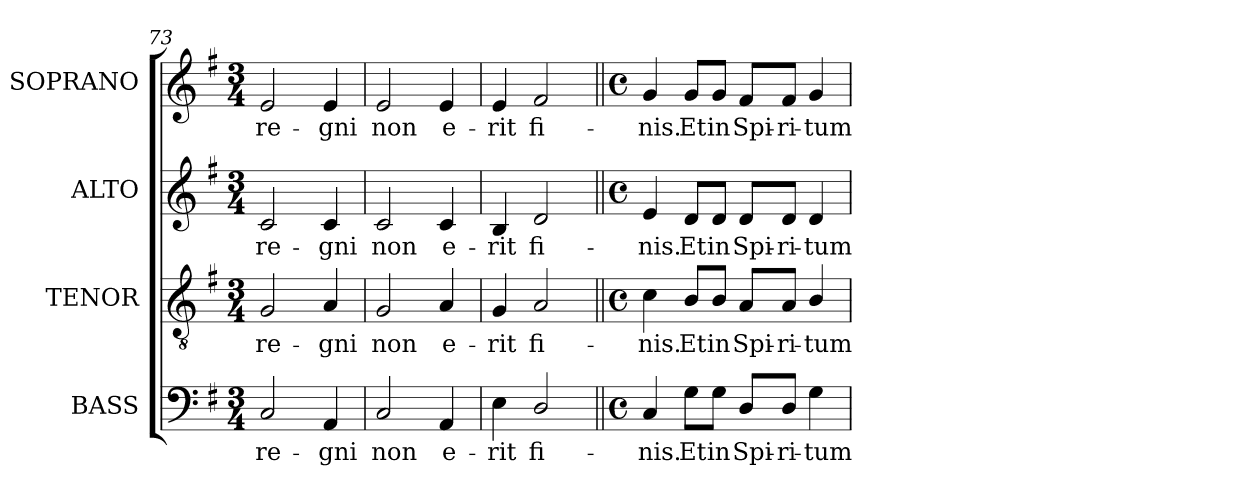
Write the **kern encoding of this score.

**kern	**text	**kern	**text	**kern	**text	**kern	**text
*part4	*part4	*part3	*part3	*part2	*part2	*part1	*part1
*staff4	*staff4	*staff3	*staff3	*staff2	*staff2	*staff1	*staff1
*I"BASS	*	*I"TENOR	*	*I"ALTO	*	*I"SOPRANO	*
*I'B.	*	*I'T.	*	*I'A.	*	*I'S.	*
*clefF4	*	*clefGv2	*	*clefG2	*	*clefG2	*
*	*	*ITrd7c12	*	*	*	*	*
*k[f#]	*	*k[f#]	*	*k[f#]	*	*k[f#]	*
*G:	*	*G:	*	*G:	*	*G:	*
*M3/4	*	*M3/4	*	*M3/4	*	*M3/4	*
=73	=73	=73	=73	=73	=73	=73	=73
!	!LO:LY:b:color=#000000	!	!	!	!	!	!
!	!	!	!LO:LY:b:color=#000000	!	!	!	!
!	!	!	!	!	!LO:LY:b:color=#000000	!	!
!	!	!	!	!	!	!	!LO:LY:b:color=#000000
2Ci/	re-	2GGi/	re-	2ci/	re-	2ei/	re-
!	!LO:LY:b:color=#000000	!	!	!	!	!	!
!	!	!	!LO:LY:b:color=#000000	!	!	!	!
!	!	!	!	!	!LO:LY:b:color=#000000	!	!
!	!	!	!	!	!	!	!LO:LY:b:color=#000000
4AAi/	-gni	4AAi/	-gni	4ci/	-gni	4ei/	-gni
!!LO:LB:g=z
=74	=74	=74	=74	=74	=74	=74	=74
!	!LO:LY:b:color=#000000	!	!	!	!	!	!
!	!	!	!LO:LY:b:color=#000000	!	!	!	!
!	!	!	!	!	!LO:LY:b:color=#000000	!	!
!	!	!	!	!	!	!	!LO:LY:b:color=#000000
2Ci/	non	2GGi/	non	2ci/	non	2ei/	non
!	!LO:LY:b:color=#000000	!	!	!	!	!	!
!	!	!	!LO:LY:b:color=#000000	!	!	!	!
!	!	!	!	!	!LO:LY:b:color=#000000	!	!
!	!	!	!	!	!	!	!LO:LY:b:color=#000000
4AAi/	e-	4AAi/	e-	4ci/	e-	4ei/	e-
=75	=75	=75	=75	=75	=75	=75	=75
!	!LO:LY:b:color=#000000	!	!	!	!	!	!
!	!	!	!LO:LY:b:color=#000000	!	!	!	!
!	!	!	!	!	!LO:LY:b:color=#000000	!	!
!	!	!	!	!	!	!	!LO:LY:b:color=#000000
4Ei\	-rit	4GGi/	-rit	4Bi/	-rit	4ei/	-rit
!	!LO:LY:b:color=#000000	!	!	!	!	!	!
!	!	!	!LO:LY:b:color=#000000	!	!	!	!
!	!	!	!	!	!LO:LY:b:color=#000000	!	!
!	!	!	!	!	!	!	!LO:LY:b:color=#000000
2Di/	fi-	2AAi/	fi-	2di/	fi-	2f#i/	fi-
=76||	=76||	=76||	=76||	=76||	=76||	=76||	=76||
*M4/4	*	*M4/4	*	*M4/4	*	*M4/4	*
*met(c)	*	*met(c)	*	*met(c)	*	*met(c)	*
!	!LO:LY:b:color=#000000	!	!	!	!	!	!
!	!	!	!LO:LY:b:color=#000000	!	!	!	!
!	!	!	!	!	!LO:LY:b:color=#000000	!	!
!	!	!	!	!	!	!	!LO:LY:b:color=#000000
4Ci/	-nis.	4Ci\	-nis.	4ei/	-nis.	4gi/	-nis.
!	!LO:LY:b:color=#000000	!	!	!	!	!	!
!	!	!	!LO:LY:b:color=#000000	!	!	!	!
!	!	!	!	!	!LO:LY:b:color=#000000	!	!
!	!	!	!	!	!	!	!LO:LY:b:color=#000000
8Gi\L	Et	8BBi/L	Et	8di/L	Et	8gi/L	Et
!	!LO:LY:b:color=#000000	!	!	!	!	!	!
!	!	!	!LO:LY:b:color=#000000	!	!	!	!
!	!	!	!	!	!LO:LY:b:color=#000000	!	!
!	!	!	!	!	!	!	!LO:LY:b:color=#000000
8Gi\J	in	8BBi/J	in	8di/J	in	8gi/J	in
!	!LO:LY:b:color=#000000	!	!	!	!	!	!
!	!	!	!LO:LY:b:color=#000000	!	!	!	!
!	!	!	!	!	!LO:LY:b:color=#000000	!	!
!	!	!	!	!	!	!	!LO:LY:b:color=#000000
8Di/L	Spi-	8AAi/L	Spi-	8di/L	Spi-	8f#i/L	Spi-
!	!LO:LY:b:color=#000000	!	!	!	!	!	!
!	!	!	!LO:LY:b:color=#000000	!	!	!	!
!	!	!	!	!	!LO:LY:b:color=#000000	!	!
!	!	!	!	!	!	!	!LO:LY:b:color=#000000
8Di/J	-ri-	8AAi/J	-ri-	8di/J	-ri-	8f#i/J	-ri-
!	!LO:LY:b:color=#000000	!	!	!	!	!	!
!	!	!	!LO:LY:b:color=#000000	!	!	!	!
!	!	!	!	!	!LO:LY:b:color=#000000	!	!
!	!	!	!	!	!	!	!LO:LY:b:color=#000000
4Gi\	-tum	4BBi/	-tum	4di/	-tum	4gi/	-tum
=	=	=	=	=	=	=	=
*-	*-	*-	*-	*-	*-	*-	*-
